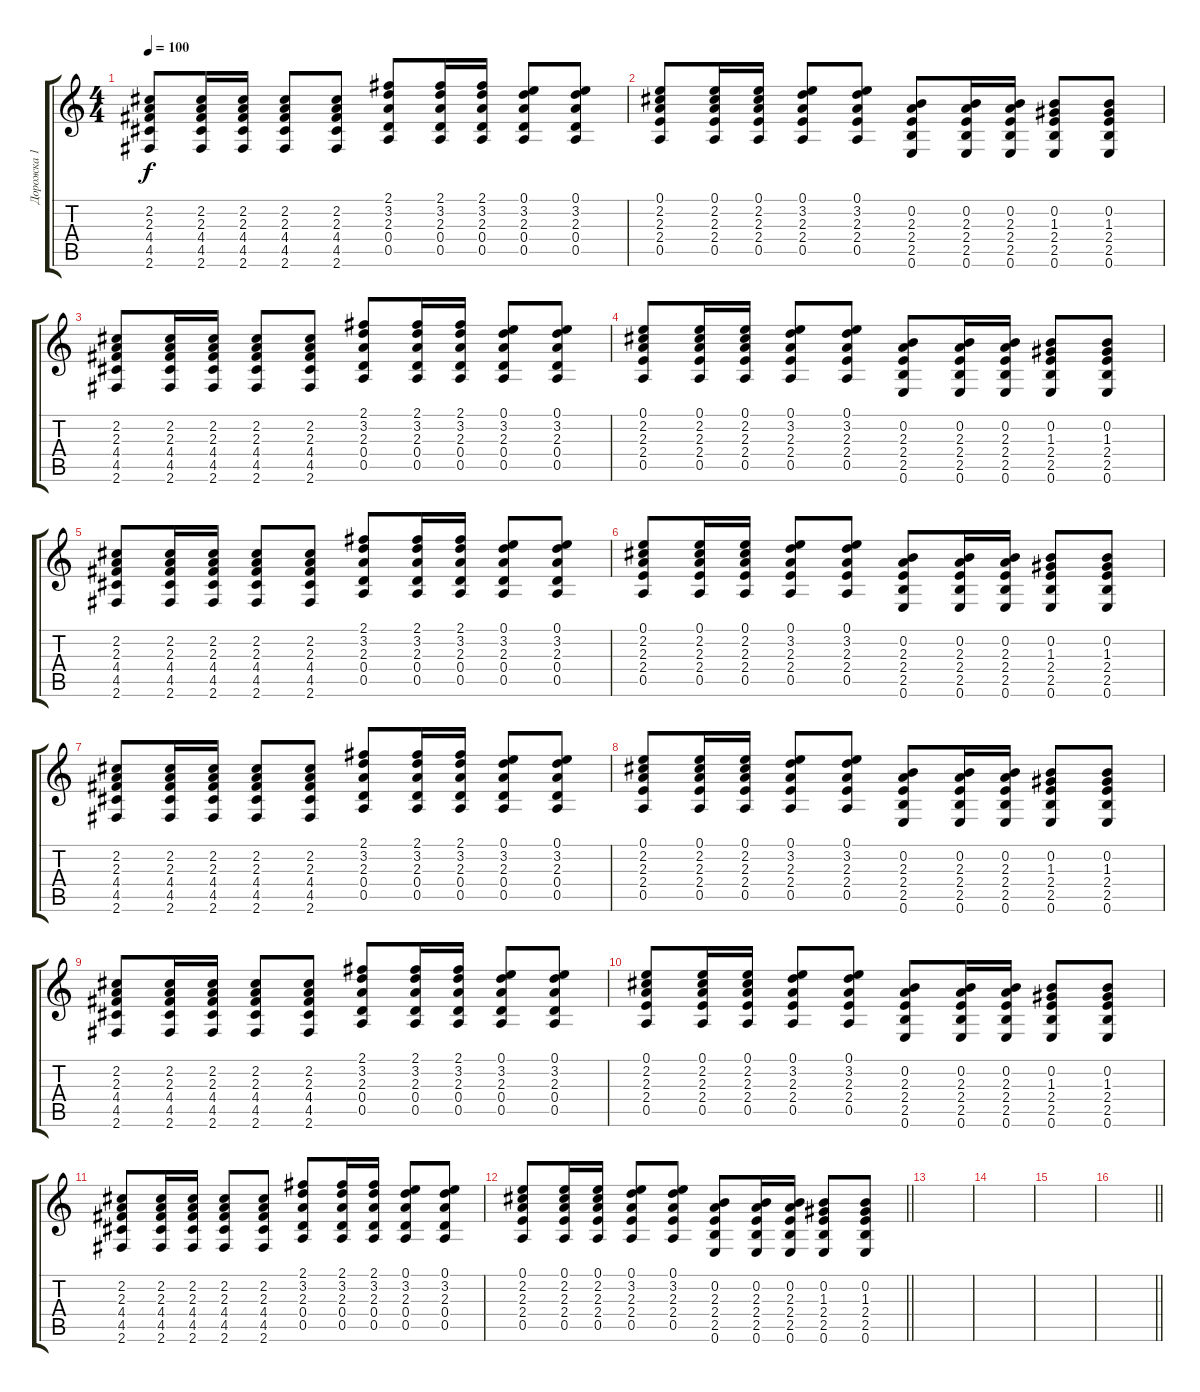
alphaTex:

\track ("Дорожка 1" "Дорожка 1") {instrument electricguitarjazz}
\staff {score tabs}
\tuning (E4 B3 G3 D3 A2 E2) {hide}
\ts (4 4)
\tempo 100
\clef g2
\ks c
(2.2 2.3 4.4 4.5 2.6).8{dy f} (2.2 2.3 4.4 4.5 2.6).16 (2.2 2.3 4.4 4.5 2.6).16 (2.2 2.3 4.4 4.5 2.6).8 (2.2 2.3 4.4 4.5 2.6).8 (2.1 3.2 2.3 0.4 0.5).8 (2.1 3.2 2.3 0.4 0.5).16 (2.1 3.2 2.3 0.4 0.5).16 (0.1 3.2 2.3 0.4 0.5).8 (0.1 3.2 2.3 0.4 0.5).8 |
(0.1 2.2 2.3 2.4 0.5).8 (0.1 2.2 2.3 2.4 0.5).16 (0.1 2.2 2.3 2.4 0.5).16 (0.1 3.2 2.3 2.4 0.5).8 (0.1 3.2 2.3 2.4 0.5).8 (0.2 2.3 2.4 2.5 0.6).8 (0.2 2.3 2.4 2.5 0.6).16 (0.2 2.3 2.4 2.5 0.6).16 (0.2 1.3 2.4 2.5 0.6).8 (0.2 1.3 2.4 2.5 0.6).8 |
(2.2 2.3 4.4 4.5 2.6).8 (2.2 2.3 4.4 4.5 2.6).16 (2.2 2.3 4.4 4.5 2.6).16 (2.2 2.3 4.4 4.5 2.6).8 (2.2 2.3 4.4 4.5 2.6).8 (2.1 3.2 2.3 0.4 0.5).8 (2.1 3.2 2.3 0.4 0.5).16 (2.1 3.2 2.3 0.4 0.5).16 (0.1 3.2 2.3 0.4 0.5).8 (0.1 3.2 2.3 0.4 0.5).8 |
(0.1 2.2 2.3 2.4 0.5).8 (0.1 2.2 2.3 2.4 0.5).16 (0.1 2.2 2.3 2.4 0.5).16 (0.1 3.2 2.3 2.4 0.5).8 (0.1 3.2 2.3 2.4 0.5).8 (0.2 2.3 2.4 2.5 0.6).8 (0.2 2.3 2.4 2.5 0.6).16 (0.2 2.3 2.4 2.5 0.6).16 (0.2 1.3 2.4 2.5 0.6).8 (0.2 1.3 2.4 2.5 0.6).8 |
(2.2 2.3 4.4 4.5 2.6).8 (2.2 2.3 4.4 4.5 2.6).16 (2.2 2.3 4.4 4.5 2.6).16 (2.2 2.3 4.4 4.5 2.6).8 (2.2 2.3 4.4 4.5 2.6).8 (2.1 3.2 2.3 0.4 0.5).8 (2.1 3.2 2.3 0.4 0.5).16 (2.1 3.2 2.3 0.4 0.5).16 (0.1 3.2 2.3 0.4 0.5).8 (0.1 3.2 2.3 0.4 0.5).8 |
(0.1 2.2 2.3 2.4 0.5).8 (0.1 2.2 2.3 2.4 0.5).16 (0.1 2.2 2.3 2.4 0.5).16 (0.1 3.2 2.3 2.4 0.5).8 (0.1 3.2 2.3 2.4 0.5).8 (0.2 2.3 2.4 2.5 0.6).8 (0.2 2.3 2.4 2.5 0.6).16 (0.2 2.3 2.4 2.5 0.6).16 (0.2 1.3 2.4 2.5 0.6).8 (0.2 1.3 2.4 2.5 0.6).8 |
(2.2 2.3 4.4 4.5 2.6).8 (2.2 2.3 4.4 4.5 2.6).16 (2.2 2.3 4.4 4.5 2.6).16 (2.2 2.3 4.4 4.5 2.6).8 (2.2 2.3 4.4 4.5 2.6).8 (2.1 3.2 2.3 0.4 0.5).8 (2.1 3.2 2.3 0.4 0.5).16 (2.1 3.2 2.3 0.4 0.5).16 (0.1 3.2 2.3 0.4 0.5).8 (0.1 3.2 2.3 0.4 0.5).8 |
(0.1 2.2 2.3 2.4 0.5).8 (0.1 2.2 2.3 2.4 0.5).16 (0.1 2.2 2.3 2.4 0.5).16 (0.1 3.2 2.3 2.4 0.5).8 (0.1 3.2 2.3 2.4 0.5).8 (0.2 2.3 2.4 2.5 0.6).8 (0.2 2.3 2.4 2.5 0.6).16 (0.2 2.3 2.4 2.5 0.6).16 (0.2 1.3 2.4 2.5 0.6).8 (0.2 1.3 2.4 2.5 0.6).8 |
(2.2 2.3 4.4 4.5 2.6).8 (2.2 2.3 4.4 4.5 2.6).16 (2.2 2.3 4.4 4.5 2.6).16 (2.2 2.3 4.4 4.5 2.6).8 (2.2 2.3 4.4 4.5 2.6).8 (2.1 3.2 2.3 0.4 0.5).8 (2.1 3.2 2.3 0.4 0.5).16 (2.1 3.2 2.3 0.4 0.5).16 (0.1 3.2 2.3 0.4 0.5).8 (0.1 3.2 2.3 0.4 0.5).8 |
(0.1 2.2 2.3 2.4 0.5).8 (0.1 2.2 2.3 2.4 0.5).16 (0.1 2.2 2.3 2.4 0.5).16 (0.1 3.2 2.3 2.4 0.5).8 (0.1 3.2 2.3 2.4 0.5).8 (0.2 2.3 2.4 2.5 0.6).8 (0.2 2.3 2.4 2.5 0.6).16 (0.2 2.3 2.4 2.5 0.6).16 (0.2 1.3 2.4 2.5 0.6).8 (0.2 1.3 2.4 2.5 0.6).8 |
(2.2 2.3 4.4 4.5 2.6).8 (2.2 2.3 4.4 4.5 2.6).16 (2.2 2.3 4.4 4.5 2.6).16 (2.2 2.3 4.4 4.5 2.6).8 (2.2 2.3 4.4 4.5 2.6).8 (2.1 3.2 2.3 0.4 0.5).8 (2.1 3.2 2.3 0.4 0.5).16 (2.1 3.2 2.3 0.4 0.5).16 (0.1 3.2 2.3 0.4 0.5).8 (0.1 3.2 2.3 0.4 0.5).8 |
\barLineRight lightlight
(0.1 2.2 2.3 2.4 0.5).8 (0.1 2.2 2.3 2.4 0.5).16 (0.1 2.2 2.3 2.4 0.5).16 (0.1 3.2 2.3 2.4 0.5).8 (0.1 3.2 2.3 2.4 0.5).8 (0.2 2.3 2.4 2.5 0.6).8 (0.2 2.3 2.4 2.5 0.6).16 (0.2 2.3 2.4 2.5 0.6).16 (0.2 1.3 2.4 2.5 0.6).8 (0.2 1.3 2.4 2.5 0.6).8 |
|
|
|
\barLineRight lightlight
